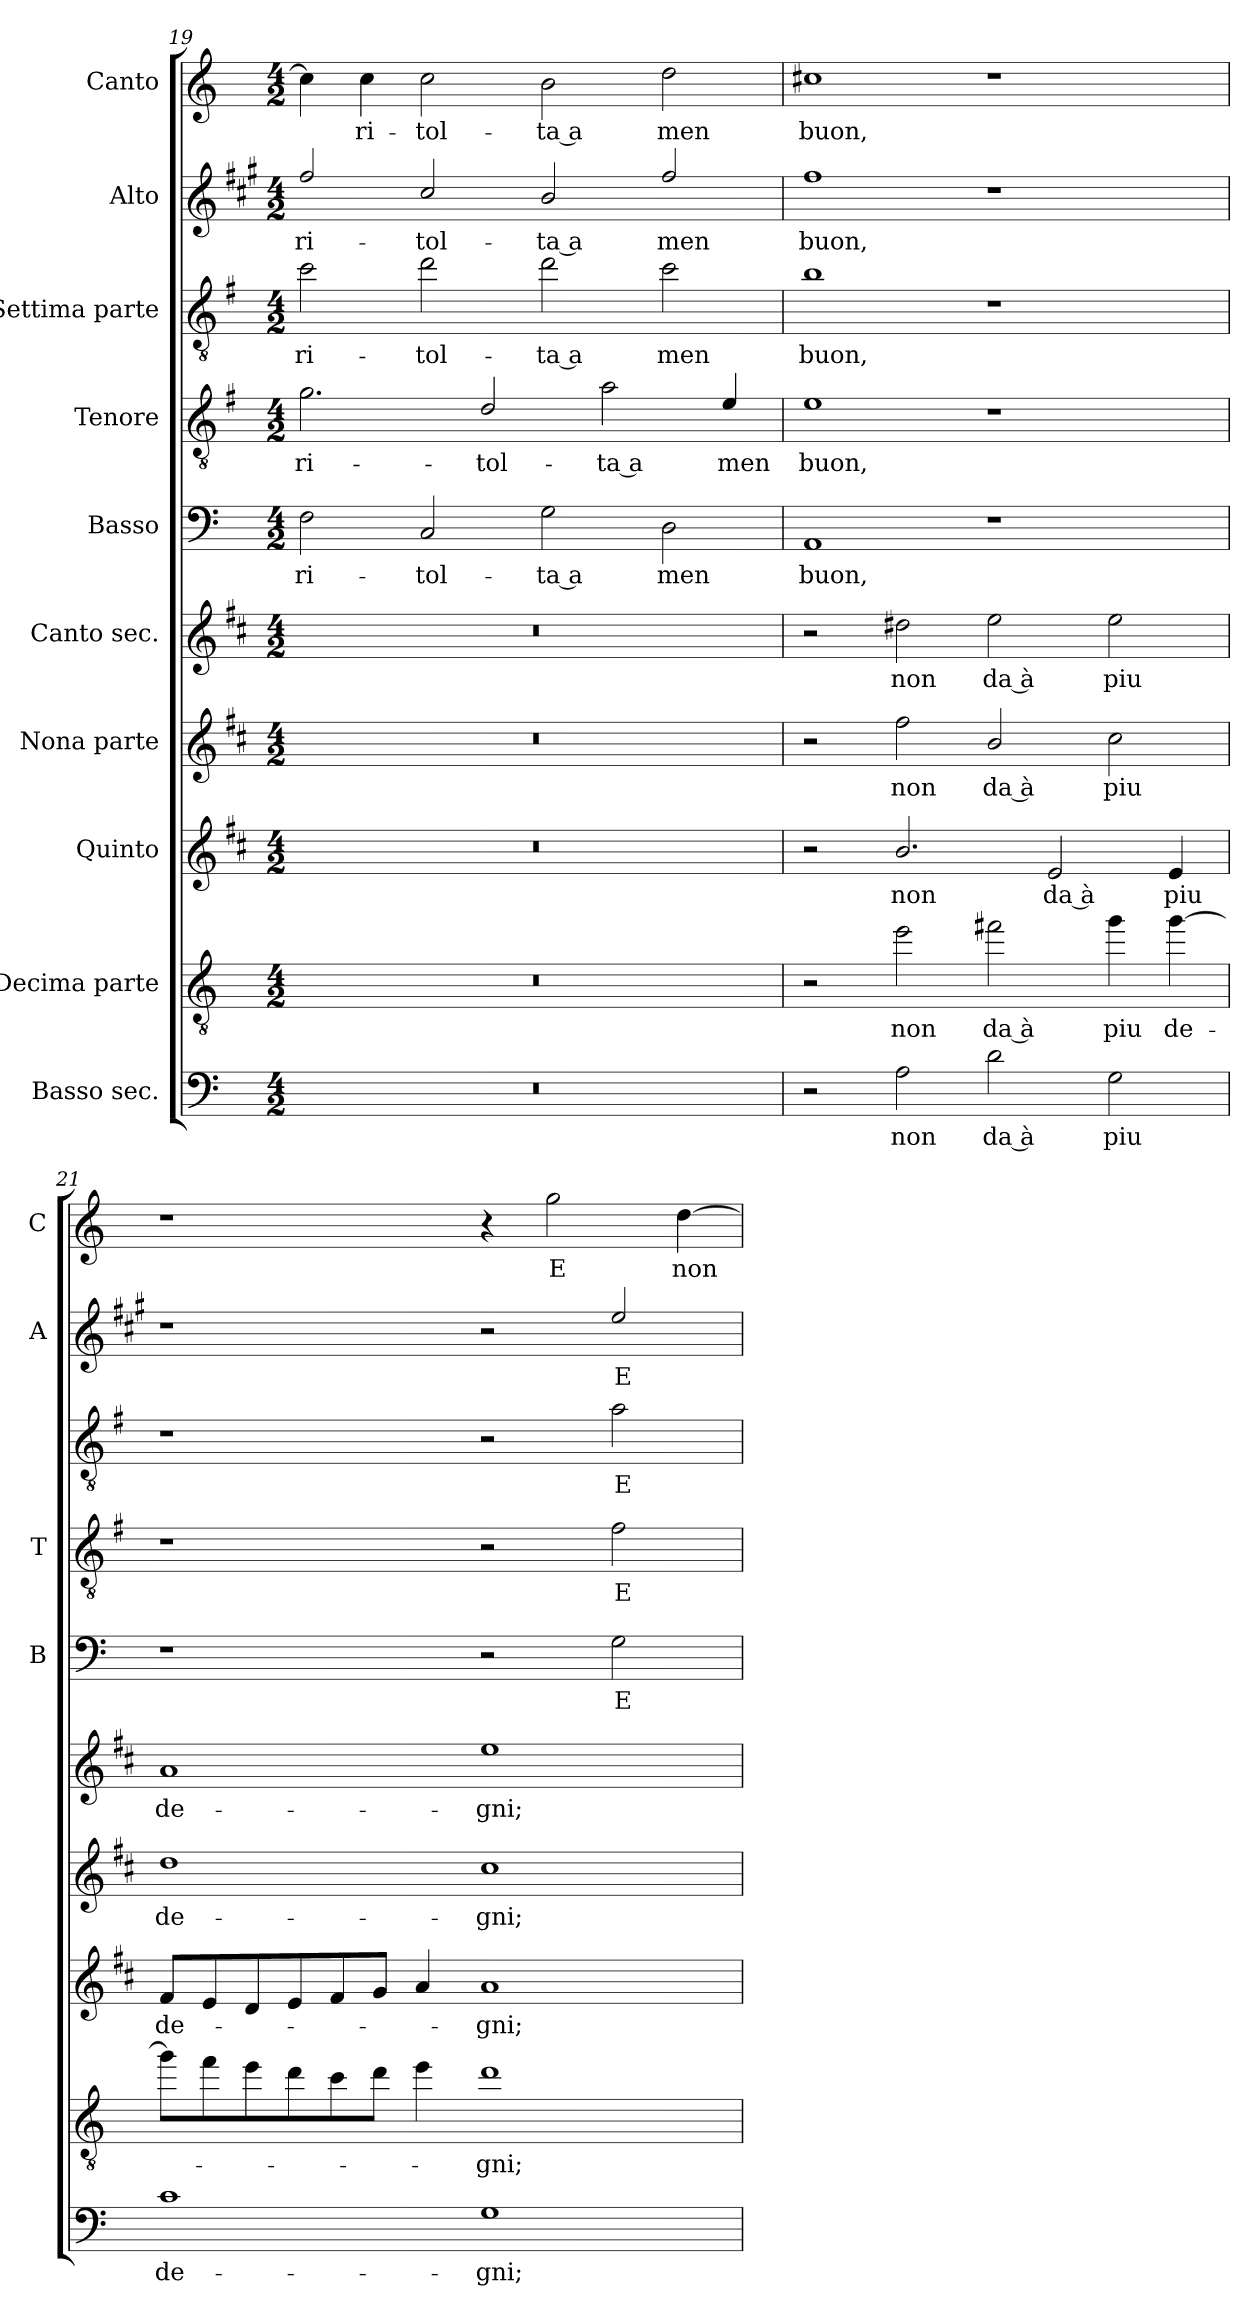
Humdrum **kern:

**kern	**text	**kern	**text	**kern	**text	**kern	**text	**kern	**text	**kern	**text	**kern	**text	**kern	**text	**kern	**text	**kern	**text
*part10	*part10	*part9	*part9	*part8	*part8	*part7	*part7	*part6	*part6	*part5	*part5	*part4	*part4	*part3	*part3	*part2	*part2	*part1	*part1
*staff10	*staff10	*staff9	*staff9	*staff8	*staff8	*staff7	*staff7	*staff6	*staff6	*staff5	*staff5	*staff4	*staff4	*staff3	*staff3	*staff2	*staff2	*staff1	*staff1
*I"Basso sec.	*	*I"Decima parte	*	*I"Quinto	*	*I"Nona parte	*	*I"Canto sec.	*	*I"Basso	*	*I"Tenore	*	*I"Settima parte	*	*I"Alto	*	*I"Canto	*
*	*	*	*	*	*	*	*	*	*	*I'B	*	*I'T	*	*	*	*I'A	*	*I'C	*
*clefF4	*	*clefGv2	*	*clefG2	*	*clefG2	*	*clefG2	*	*clefF4	*	*clefGv2	*	*clefGv2	*	*clefG2	*	*clefG2	*
*	*	*ITrd8c14	*	*ITrd1c2	*	*ITrd1c2	*	*ITrd1c2	*	*	*	*ITrd4c7	*	*ITrd4c7	*	*ITrd5c9	*	*	*
*k[]	*	*k[]	*	*k[]	*	*k[]	*	*k[]	*	*k[]	*	*k[]	*	*k[]	*	*k[]	*	*k[]	*
*C:	*	*C:	*	*C:	*	*C:	*	*C:	*	*C:	*	*C:	*	*C:	*	*C:	*	*C:	*
*M4/2	*	*M4/2	*	*M4/2	*	*M4/2	*	*M4/2	*	*M4/2	*	*M4/2	*	*M4/2	*	*M4/2	*	*M4/2	*
=19	=19	=19	=19	=19	=19	=19	=19	=19	=19	=19	=19	=19	=19	=19	=19	=19	=19	=19	=19
!	!	!	!	!	!	!	!	!	!	!	!LO:LY:b	!	!LO:LY:b	!	!LO:LY:b	!	!LO:LY:b	!	!
0r	.	0r	.	0r	.	0r	.	0r	.	2F\	ri-	2.c\	ri-	2f\	ri-	2a/	ri-	4cc\]	.
!	!	!	!	!	!	!	!	!	!	!	!	!	!	!	!	!	!	!	!LO:LY:b
.	.	.	.	.	.	.	.	.	.	.	.	.	.	.	.	.	.	4cc\	ri-
!	!	!	!	!	!	!	!	!	!	!	!LO:LY:b	!	!	!	!LO:LY:b	!	!LO:LY:b	!	!LO:LY:b
.	.	.	.	.	.	.	.	.	.	2C/	-tol-	.	.	2g\	-tol-	2e/	-tol-	2cc\	-tol-
!	!	!	!	!	!	!	!	!	!	!	!	!	!LO:LY:b	!	!	!	!	!	!
.	.	.	.	.	.	.	.	.	.	.	.	2G/	-tol-	.	.	.	.	.	.
!	!	!	!	!	!	!	!	!	!	!	!LO:LY:b	!	!	!	!LO:LY:b	!	!LO:LY:b	!	!LO:LY:b
.	.	.	.	.	.	.	.	.	.	2G\	-ta a	.	.	2g\	-ta a	2d/	-ta a	2b\	-ta a
!	!	!	!	!	!	!	!	!	!	!	!	!	!LO:LY:b	!	!	!	!	!	!
.	.	.	.	.	.	.	.	.	.	.	.	2d\	-ta a	.	.	.	.	.	.
!	!	!	!	!	!	!	!	!	!	!	!LO:LY:b	!	!	!	!LO:LY:b	!	!LO:LY:b	!	!LO:LY:b
.	.	.	.	.	.	.	.	.	.	2D\	men	.	.	2f\	men	2a/	men	2dd\	men
!	!	!	!	!	!	!	!	!	!	!	!	!	!LO:LY:b	!	!	!	!	!	!
.	.	.	.	.	.	.	.	.	.	.	.	4A/	men	.	.	.	.	.	.
=20	=20	=20	=20	=20	=20	=20	=20	=20	=20	=20	=20	=20	=20	=20	=20	=20	=20	=20	=20
!	!	!	!	!	!	!	!	!	!	!	!LO:LY:b	!	!LO:LY:b	!	!LO:LY:b	!	!LO:LY:b	!	!LO:LY:b
2r	.	2r	.	2r	.	2r	.	2r	.	1AA	buon,	1A	buon,	1e	buon,	1a	buon,	1cc#X	buon,
!	!LO:LY:b	!	!LO:LY:b	!	!LO:LY:b	!	!LO:LY:b	!	!LO:LY:b	!	!	!	!	!	!	!	!	!	!
2A\	non	2e\	non	2.a/	non	2ee\	non	2cc#X\	non	.	.	.	.	.	.	.	.	.	.
!	!LO:LY:b	!	!LO:LY:b	!	!	!	!LO:LY:b	!	!LO:LY:b	!	!	!	!	!	!	!	!	!	!
2d\	da à	2f#X\	da à	.	.	2a/	da à	2dd\	da à	1r	.	1r	.	1r	.	1r	.	1r	.
!	!	!	!	!	!LO:LY:b	!	!	!	!	!	!	!	!	!	!	!	!	!	!
.	.	.	.	2d/	da à	.	.	.	.	.	.	.	.	.	.	.	.	.	.
!	!LO:LY:b	!	!LO:LY:b	!	!	!	!LO:LY:b	!	!LO:LY:b	!	!	!	!	!	!	!	!	!	!
2G\	piu	4g\	piu	.	.	2b\	piu	2dd\	piu	.	.	.	.	.	.	.	.	.	.
!	!	!	!LO:LY:b	!	!LO:LY:b	!	!	!	!	!	!	!	!	!	!	!	!	!	!
.	.	[4g\	de-	4d/	piu	.	.	.	.	.	.	.	.	.	.	.	.	.	.
!!LO:LB:g=z
=21	=21	=21	=21	=21	=21	=21	=21	=21	=21	=21	=21	=21	=21	=21	=21	=21	=21	=21	=21
!	!LO:LY:b	!	!	!	!LO:LY:b	!	!LO:LY:b	!	!LO:LY:b	!	!	!	!	!	!	!	!	!	!
1c	de-	8g\L]	.	8e/L	de-	1cc	de-	1g	de-	1r	.	1r	.	1r	.	1r	.	1r	.
.	.	8f\	.	8d/	.	.	.	.	.	.	.	.	.	.	.	.	.	.	.
.	.	8e\	.	8c/	.	.	.	.	.	.	.	.	.	.	.	.	.	.	.
.	.	8d\	.	8d/	.	.	.	.	.	.	.	.	.	.	.	.	.	.	.
.	.	8c\	.	8e/	.	.	.	.	.	.	.	.	.	.	.	.	.	.	.
.	.	8d\J	.	8f/J	.	.	.	.	.	.	.	.	.	.	.	.	.	.	.
.	.	4e\	.	4g/	.	.	.	.	.	.	.	.	.	.	.	.	.	.	.
!	!LO:LY:b	!	!LO:LY:b	!	!LO:LY:b	!	!LO:LY:b	!	!LO:LY:b	!	!	!	!	!	!	!	!	!	!
1G	-gni;	1d	-gni;	1g	-gni;	1b	-gni;	1dd	-gni;	2r	.	2r	.	2r	.	2r	.	4r	.
!	!	!	!	!	!	!	!	!	!	!	!	!	!	!	!	!	!	!	!LO:LY:b
.	.	.	.	.	.	.	.	.	.	.	.	.	.	.	.	.	.	2gg\	E
!	!	!	!	!	!	!	!	!	!	!	!LO:LY:b	!	!LO:LY:b	!	!LO:LY:b	!	!LO:LY:b	!	!
.	.	.	.	.	.	.	.	.	.	2G\	E	2B\	E	2d\	E	2g/	E	.	.
!	!	!	!	!	!	!	!	!	!	!	!	!	!	!	!	!	!	!	!LO:LY:b
.	.	.	.	.	.	.	.	.	.	.	.	.	.	.	.	.	.	[4dd\	non
=	=	=	=	=	=	=	=	=	=	=	=	=	=	=	=	=	=	=	=
*-	*-	*-	*-	*-	*-	*-	*-	*-	*-	*-	*-	*-	*-	*-	*-	*-	*-	*-	*-
